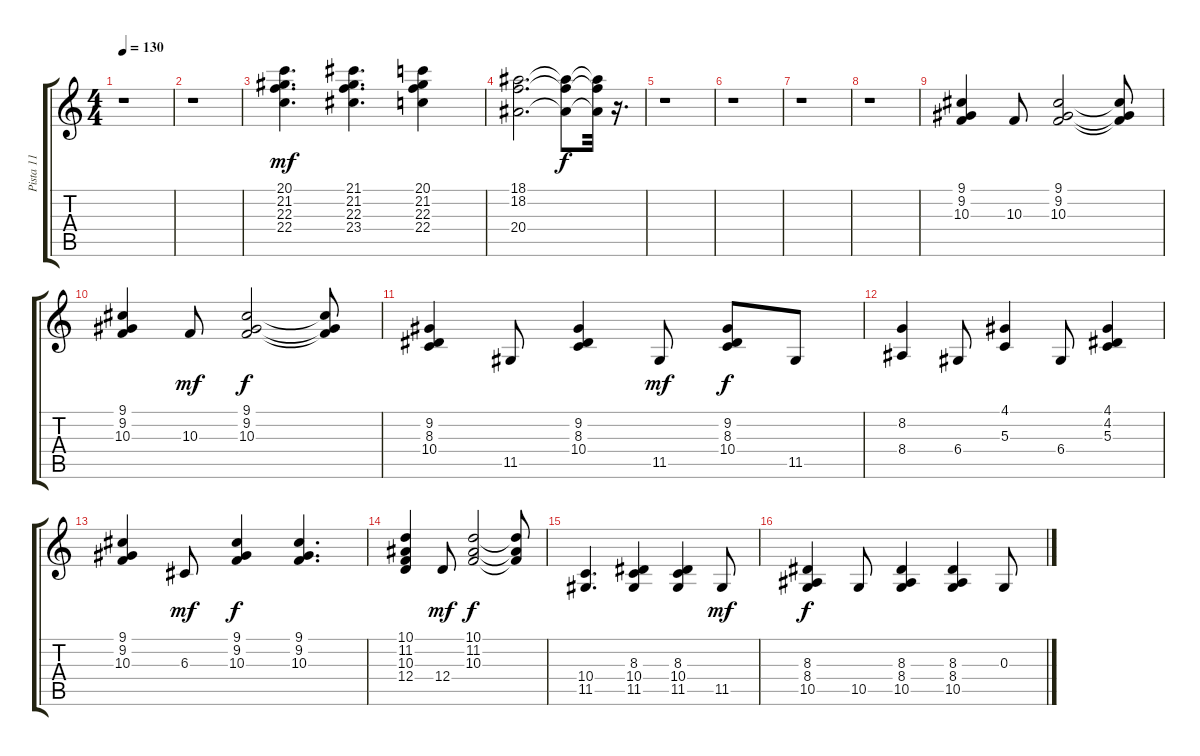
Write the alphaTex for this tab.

\track ("Pista 11" "Pista 11") {instrument acousticgrandpiano}
\staff {score tabs}
\tuning (E4 B3 G3 D3 A2 E2) {hide}
\ts (4 4)
\tempo 130
\clef g2
\ks c
r.1{dy ff} |
r.1 |
(20.1 21.2 22.3 22.4).4{d dy mf} (21.1 21.2 22.3 23.4).4{d} (20.1 21.2 22.3 22.4).4 |
(18.1 18.2 20.4).2{d} (18.1{t} 18.2{t} 20.4{t}).8{dy f} (18.1{t} 18.2{t} 20.4{t}).32 r.16{d} |
r.1 |
r.1 |
r.1 |
r.1 |
(9.1 9.2 10.3).4 10.3.8 (9.1 9.2 10.3).2 (9.1{t} 9.2{t} 10.3{t}).8 |
(9.1 9.2 10.3).4 10.3.8{dy mf} (9.1 9.2 10.3).2{dy f} (9.1{t} 9.2{t} 10.3{t}).8 |
(9.2 8.3 10.4).4 11.5.8 (9.2 8.3 10.4).4 11.5.8{dy mf} (9.2 8.3 10.4).8{dy f} 11.5.8 |
(8.2 8.4).4 6.4.8 (4.1 5.3).4 6.4.8 (4.1 4.2 5.3).4 |
(9.1 9.2 10.3).4 6.3.8{dy mf} (9.1 9.2 10.3).4{dy f} (9.1 9.2 10.3).4{d} |
(10.1 11.2 10.3 12.4).4 12.4.8{dy mf} (10.1 11.2 10.3).2{dy f} (10.1{t} 11.2{t} 10.3{t}).8 |
(10.4 11.5).4{d} (8.3 10.4 11.5).4 (8.3 10.4 11.5).4 11.5.8{dy mf} |
(8.3 8.4 10.5).4{dy f} 10.5.8 (8.3 8.4 10.5).4 (8.3 8.4 10.5).4 0.3.8
